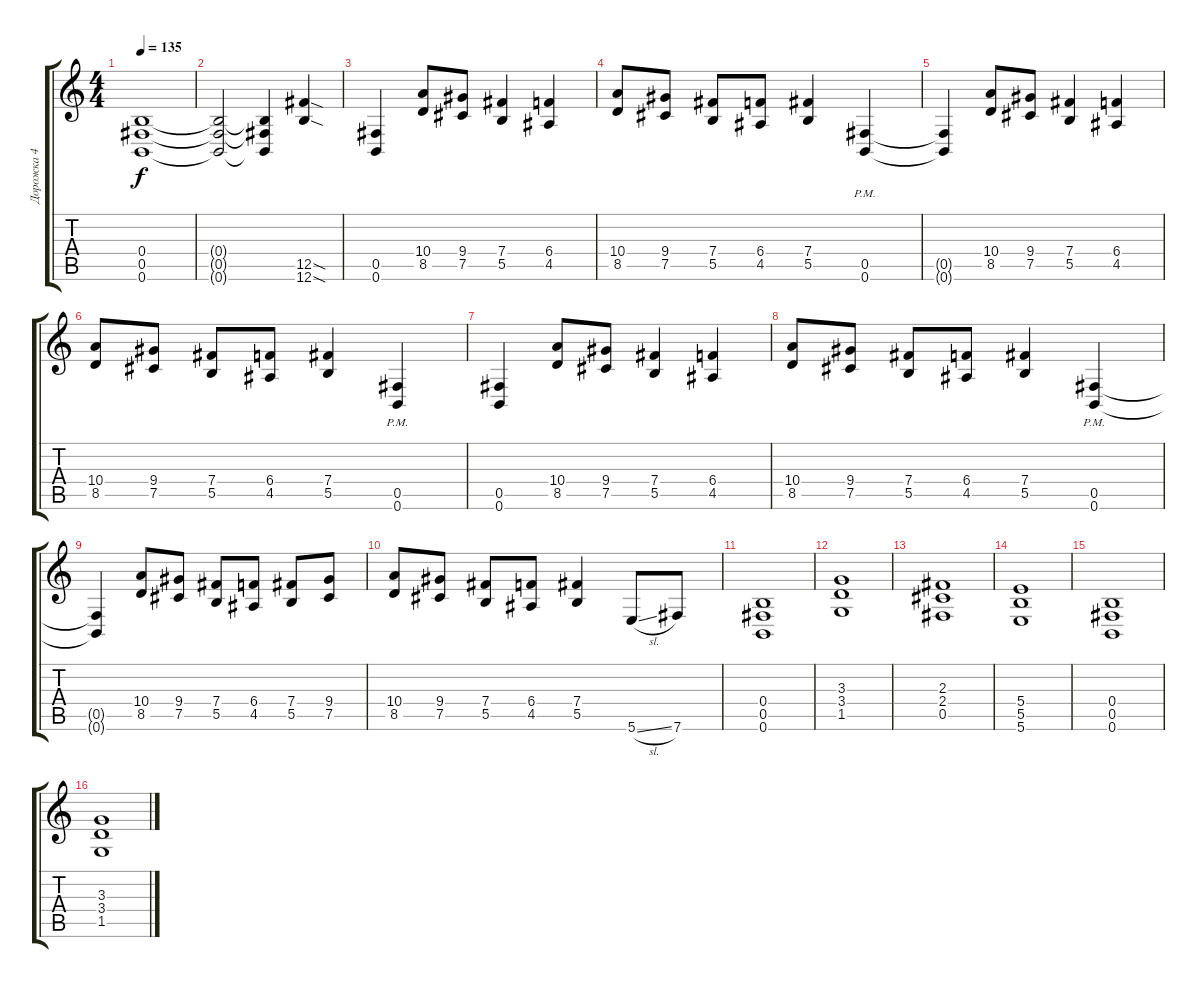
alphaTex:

\track ("Дорожка 4" "Дорожка 4") {instrument distortionguitar}
\staff {score tabs}
\tuning (Db4 Ab3 E3 B2 Gb2 B1) {hide}
\ts (4 4)
\tempo 135
\clef g2
\ks c
(0.4 0.5 0.6).1{dy f} |
(0.4{t} 0.5{t} 0.6{t}).2 (0.4{t} 0.5{t} 0.6{t}).4 (12.5{sod} 12.6{sod}).4 |
(0.5 0.6).4 (10.4 8.5).8 (9.4 7.5).8 (7.4 5.5).4 (6.4 4.5).4 |
(10.4 8.5).8 (9.4 7.5).8 (7.4 5.5).8 (6.4 4.5).8 (7.4 5.5).4 (0.5{pm} 0.6{pm}).4 |
(0.5{t} 0.6{t}).4 (10.4 8.5).8 (9.4 7.5).8 (7.4 5.5).4 (6.4 4.5).4 |
(10.4 8.5).8 (9.4 7.5).8 (7.4 5.5).8 (6.4 4.5).8 (7.4 5.5).4 (0.5{pm} 0.6{pm}).4 |
(0.5 0.6).4 (10.4 8.5).8 (9.4 7.5).8 (7.4 5.5).4 (6.4 4.5).4 |
(10.4 8.5).8 (9.4 7.5).8 (7.4 5.5).8 (6.4 4.5).8 (7.4 5.5).4 (0.5{pm} 0.6{pm}).4 |
(0.5{t} 0.6{t}).4 (10.4 8.5).8 (9.4 7.5).8 (7.4 5.5).8 (6.4 4.5).8 (7.4 5.5).8 (9.4 7.5).8 |
(10.4 8.5).8 (9.4 7.5).8 (7.4 5.5).8 (6.4 4.5).8 (7.4 5.5).4 5.6{sl}.8 7.6.8 |
(0.4 0.5 0.6).1 |
(3.3 3.4 1.5).1 |
(2.3 2.4 0.5).1 |
(5.4 5.5 5.6).1 |
(0.4 0.5 0.6).1 |
(3.3 3.4 1.5).1
